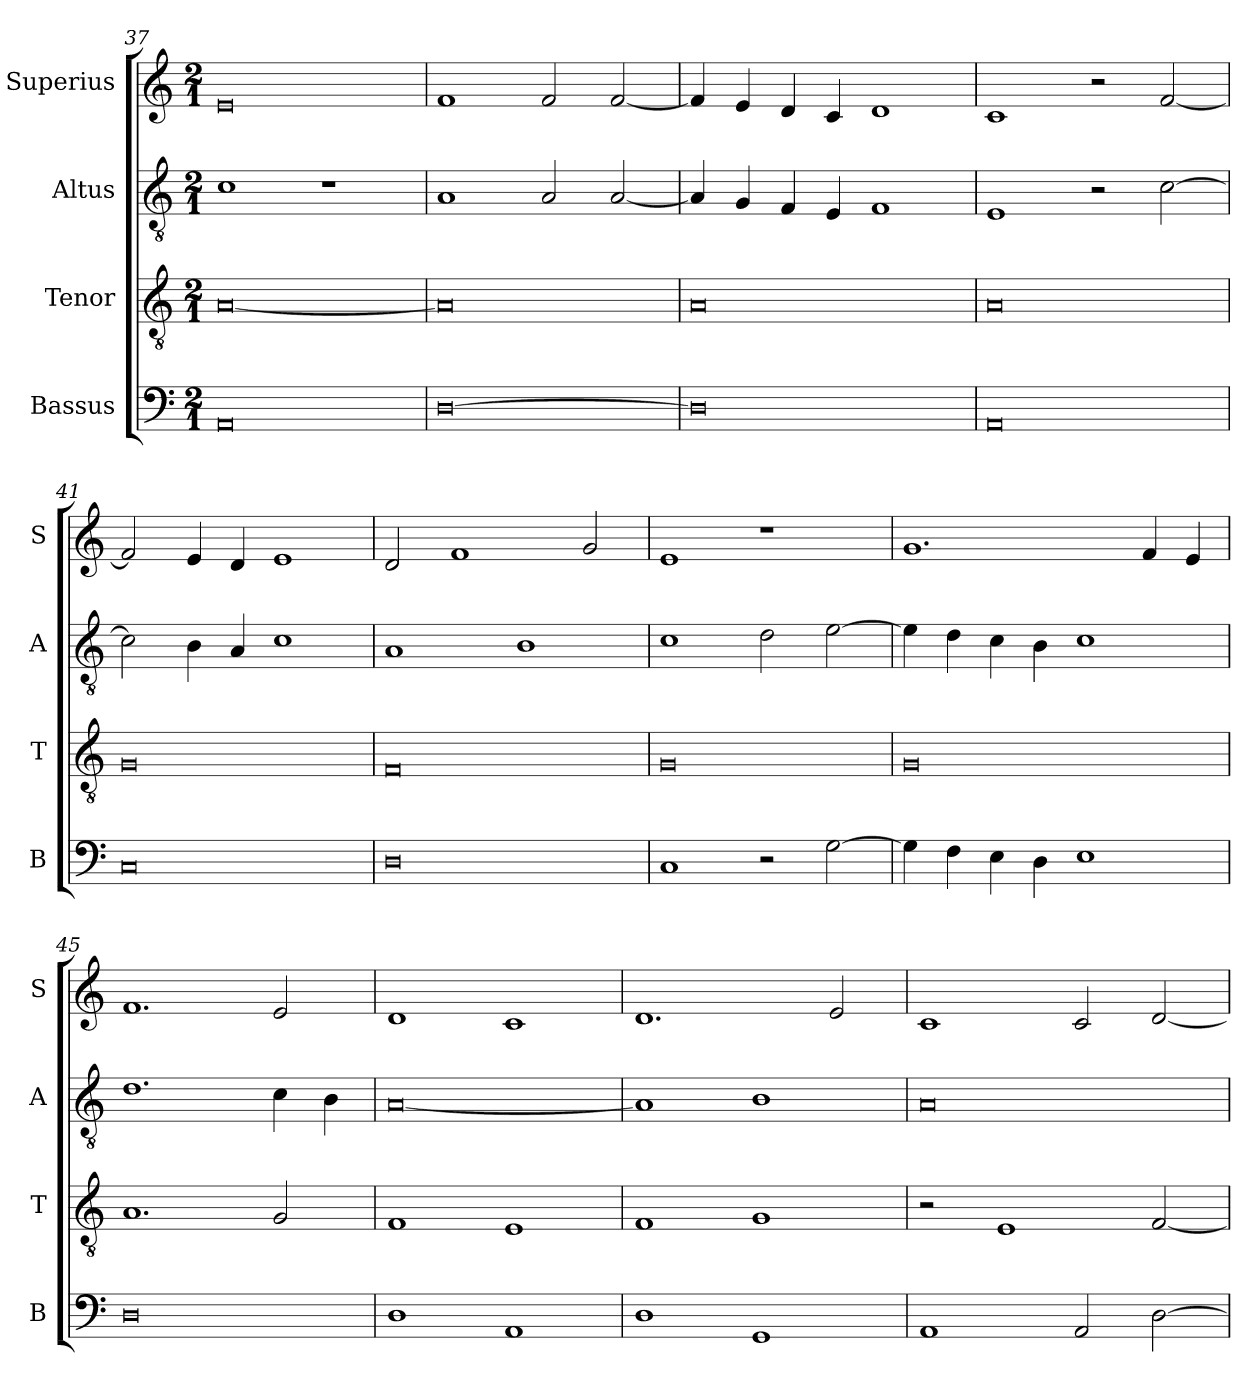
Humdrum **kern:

**kern	**kern	**kern	**kern
*part4	*part3	*part2	*part1
*staff4	*staff3	*staff2	*staff1
*I"Bassus	*I"Tenor	*I"Altus	*I"Superius
*I'B	*I'T	*I'A	*I'S
*clefF4	*clefGv2	*clefGv2	*clefG2
*k[]	*k[]	*k[]	*k[]
*M2/1	*M2/1	*M2/1	*M2/1
=37	=37	=37	=37
0AA	[0A	1c	0e
.	.	1r	.
=38	=38	=38	=38
[0D	0A]	1A	1f
.	.	2A	2f
.	.	[2A	[2f
=39	=39	=39	=39
0D]	0A	4A]	4f]
.	.	4G	4e
.	.	4F	4d
.	.	4E	4c
.	.	1F	1d
=40	=40	=40	=40
0AA	0A	1E	1c
.	.	2r	2r
.	.	[2c	[2f
=41	=41	=41	=41
0C	0G	2c]	2f]
.	.	4B	4e
.	.	4A	4d
.	.	1c	1e
=42	=42	=42	=42
0D	0F	1A	2d
.	.	.	1f
.	.	1B	.
.	.	.	2g
=43	=43	=43	=43
1C	0G	1c	1e
2r	.	2d	1r
[2G	.	[2e	.
=44	=44	=44	=44
4G]	0G	4e]	1.g
4F	.	4d	.
4E	.	4c	.
4D	.	4B	.
1E	.	1c	.
.	.	.	4f
.	.	.	4e
=45	=45	=45	=45
0D	1.A	1.d	1.f
.	2G	4c	2e
.	.	4B	.
=46	=46	=46	=46
1D	1F	[0A	1d
1AA	1E	.	1c
=47	=47	=47	=47
1D	1F	1A]	1.d
1GG	1G	1B	.
.	.	.	2e
=48	=48	=48	=48
1AA	2r	0A	1c
.	1E	.	.
2AA	.	.	2c
[2D	[2F	.	[2d
=	=	=	=
*-	*-	*-	*-
